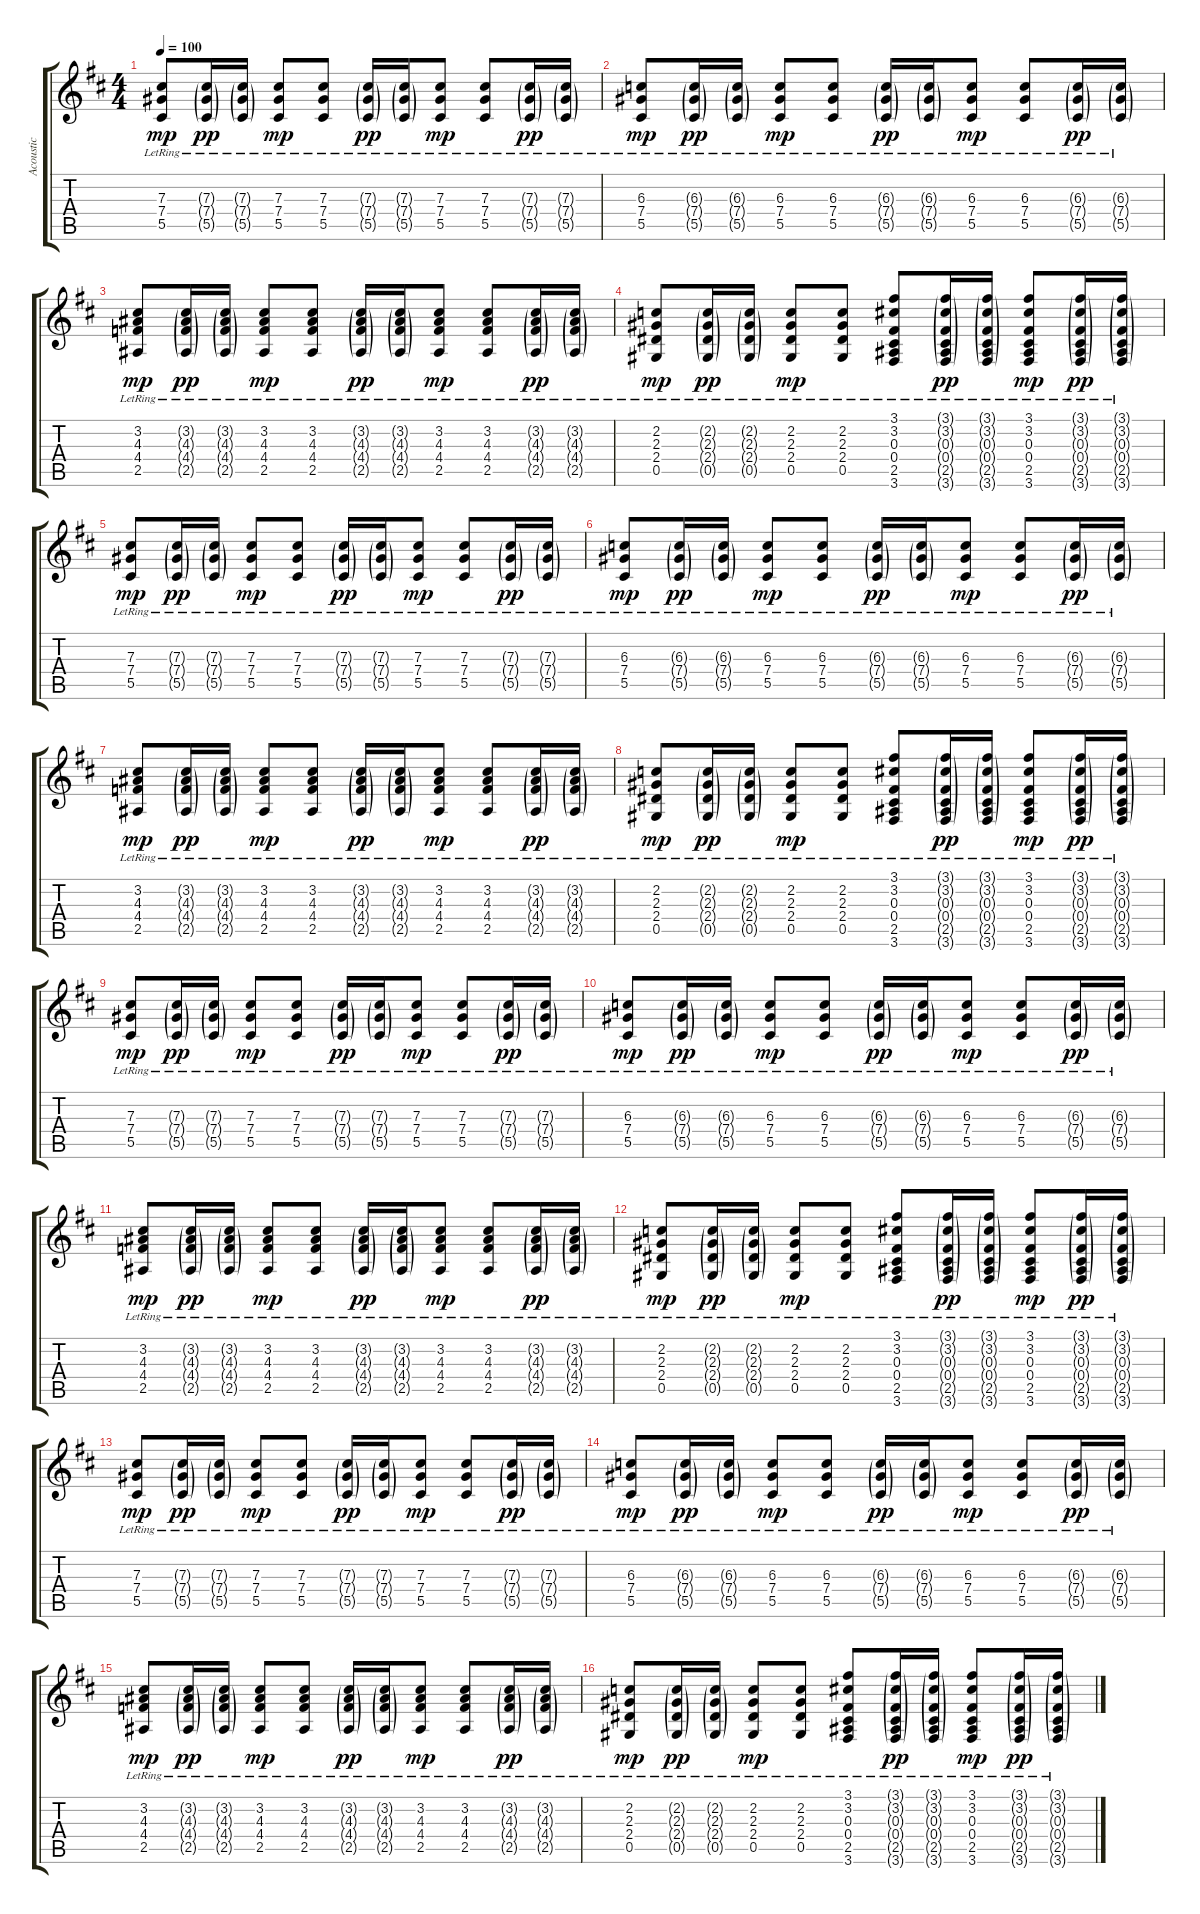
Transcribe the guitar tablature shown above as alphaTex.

\track ("Acoustic" "Acoustic") {mute instrument acousticguitarsteel}
\staff {score tabs}
\tuning (Eb4 Bb3 Gb3 Db3 Ab2 Eb2) {hide}
\ts (4 4)
\tempo 100
\clef g2
\ks d
(7.3{lr} 7.4{lr} 5.5{lr}).8{dy mp} (7.3{g lr} 7.4{g lr} 5.5{g lr}).16{dy pp} (7.3{g lr} 7.4{g lr} 5.5{g lr}).16 (7.3{lr} 7.4{lr} 5.5{lr}).8{dy mp} (7.3{lr} 7.4{lr} 5.5{lr}).8 (7.3{g lr} 7.4{g lr} 5.5{g lr}).16{dy pp} (7.3{g lr} 7.4{g lr} 5.5{g lr}).16 (7.3{lr} 7.4{lr} 5.5{lr}).8{dy mp} (7.3{lr} 7.4{lr} 5.5{lr}).8 (7.3{g lr} 7.4{g lr} 5.5{g lr}).16{dy pp} (7.3{g lr} 7.4{g lr} 5.5{g lr}).16 |
(6.3{lr} 7.4{lr} 5.5{lr}).8{dy mp} (6.3{g lr} 7.4{g lr} 5.5{g lr}).16{dy pp} (6.3{g lr} 7.4{g lr} 5.5{g lr}).16 (6.3{lr} 7.4{lr} 5.5{lr}).8{dy mp} (6.3{lr} 7.4{lr} 5.5{lr}).8 (6.3{g lr} 7.4{g lr} 5.5{g lr}).16{dy pp} (6.3{g lr} 7.4{g lr} 5.5{g lr}).16 (6.3{lr} 7.4{lr} 5.5{lr}).8{dy mp} (6.3{lr} 7.4{lr} 5.5{lr}).8 (6.3{g lr} 7.4{g lr} 5.5{g lr}).16{dy pp} (6.3{g lr} 7.4{g lr} 5.5{g lr}).16 |
(3.2{lr} 4.3{lr} 4.4{lr} 2.5{lr}).8{dy mp} (3.2{g lr} 4.3{g lr} 4.4{g lr} 2.5{g lr}).16{dy pp} (3.2{g lr} 4.3{g lr} 4.4{g lr} 2.5{g lr}).16 (3.2{lr} 4.3{lr} 4.4{lr} 2.5{lr}).8{dy mp} (3.2{lr} 4.3{lr} 4.4{lr} 2.5{lr}).8 (3.2{g lr} 4.3{g lr} 4.4{g lr} 2.5{g lr}).16{dy pp} (3.2{g lr} 4.3{g lr} 4.4{g lr} 2.5{g lr}).16 (3.2{lr} 4.3{lr} 4.4{lr} 2.5{lr}).8{dy mp} (3.2{lr} 4.3{lr} 4.4{lr} 2.5{lr}).8 (3.2{g lr} 4.3{g lr} 4.4{g lr} 2.5{g lr}).16{dy pp} (3.2{g lr} 4.3{g lr} 4.4{g lr} 2.5{g lr}).16 |
(2.2{lr} 2.3{lr} 2.4{lr} 0.5{lr}).8{dy mp} (2.2{g lr} 2.3{g lr} 2.4{g lr} 0.5{g lr}).16{dy pp} (2.2{g lr} 2.3{g lr} 2.4{g lr} 0.5{g lr}).16 (2.2{lr} 2.3{lr} 2.4{lr} 0.5{lr}).8{dy mp} (2.2{lr} 2.3{lr} 2.4{lr} 0.5{lr}).8 (3.1{lr} 3.2{lr} 0.3{lr} 0.4{lr} 2.5{lr} 3.6{lr}).8 (3.1{g lr} 3.2{g lr} 0.3{g lr} 0.4{g lr} 2.5{g lr} 3.6{g lr}).16{dy pp} (3.1{g lr} 3.2{g lr} 0.3{g lr} 0.4{g lr} 2.5{g lr} 3.6{g lr}).16 (3.1{lr} 3.2{lr} 0.3{lr} 0.4{lr} 2.5{lr} 3.6{lr}).8{dy mp} (3.1{g lr} 3.2{g lr} 0.3{g lr} 0.4{g lr} 2.5{g lr} 3.6{g lr}).16{dy pp} (3.1{g lr} 3.2{g lr} 0.3{g lr} 0.4{g lr} 2.5{g lr} 3.6{g lr}).16 |
(7.3{lr} 7.4{lr} 5.5{lr}).8{dy mp} (7.3{g lr} 7.4{g lr} 5.5{g lr}).16{dy pp} (7.3{g lr} 7.4{g lr} 5.5{g lr}).16 (7.3{lr} 7.4{lr} 5.5{lr}).8{dy mp} (7.3{lr} 7.4{lr} 5.5{lr}).8 (7.3{g lr} 7.4{g lr} 5.5{g lr}).16{dy pp} (7.3{g lr} 7.4{g lr} 5.5{g lr}).16 (7.3{lr} 7.4{lr} 5.5{lr}).8{dy mp} (7.3{lr} 7.4{lr} 5.5{lr}).8 (7.3{g lr} 7.4{g lr} 5.5{g lr}).16{dy pp} (7.3{g lr} 7.4{g lr} 5.5{g lr}).16 |
(6.3{lr} 7.4{lr} 5.5{lr}).8{dy mp} (6.3{g lr} 7.4{g lr} 5.5{g lr}).16{dy pp} (6.3{g lr} 7.4{g lr} 5.5{g lr}).16 (6.3{lr} 7.4{lr} 5.5{lr}).8{dy mp} (6.3{lr} 7.4{lr} 5.5{lr}).8 (6.3{g lr} 7.4{g lr} 5.5{g lr}).16{dy pp} (6.3{g lr} 7.4{g lr} 5.5{g lr}).16 (6.3{lr} 7.4{lr} 5.5{lr}).8{dy mp} (6.3{lr} 7.4{lr} 5.5{lr}).8 (6.3{g lr} 7.4{g lr} 5.5{g lr}).16{dy pp} (6.3{g lr} 7.4{g lr} 5.5{g lr}).16 |
(3.2{lr} 4.3{lr} 4.4{lr} 2.5{lr}).8{dy mp} (3.2{g lr} 4.3{g lr} 4.4{g lr} 2.5{g lr}).16{dy pp} (3.2{g lr} 4.3{g lr} 4.4{g lr} 2.5{g lr}).16 (3.2{lr} 4.3{lr} 4.4{lr} 2.5{lr}).8{dy mp} (3.2{lr} 4.3{lr} 4.4{lr} 2.5{lr}).8 (3.2{g lr} 4.3{g lr} 4.4{g lr} 2.5{g lr}).16{dy pp} (3.2{g lr} 4.3{g lr} 4.4{g lr} 2.5{g lr}).16 (3.2{lr} 4.3{lr} 4.4{lr} 2.5{lr}).8{dy mp} (3.2{lr} 4.3{lr} 4.4{lr} 2.5{lr}).8 (3.2{g lr} 4.3{g lr} 4.4{g lr} 2.5{g lr}).16{dy pp} (3.2{g lr} 4.3{g lr} 4.4{g lr} 2.5{g lr}).16 |
(2.2{lr} 2.3{lr} 2.4{lr} 0.5{lr}).8{dy mp} (2.2{g lr} 2.3{g lr} 2.4{g lr} 0.5{g lr}).16{dy pp} (2.2{g lr} 2.3{g lr} 2.4{g lr} 0.5{g lr}).16 (2.2{lr} 2.3{lr} 2.4{lr} 0.5{lr}).8{dy mp} (2.2{lr} 2.3{lr} 2.4{lr} 0.5{lr}).8 (3.1{lr} 3.2{lr} 0.3{lr} 0.4{lr} 2.5{lr} 3.6{lr}).8 (3.1{g lr} 3.2{g lr} 0.3{g lr} 0.4{g lr} 2.5{g lr} 3.6{g lr}).16{dy pp} (3.1{g lr} 3.2{g lr} 0.3{g lr} 0.4{g lr} 2.5{g lr} 3.6{g lr}).16 (3.1{lr} 3.2{lr} 0.3{lr} 0.4{lr} 2.5{lr} 3.6{lr}).8{dy mp} (3.1{g lr} 3.2{g lr} 0.3{g lr} 0.4{g lr} 2.5{g lr} 3.6{g lr}).16{dy pp} (3.1{g lr} 3.2{g lr} 0.3{g lr} 0.4{g lr} 2.5{g lr} 3.6{g lr}).16 |
(7.3{lr} 7.4{lr} 5.5{lr}).8{dy mp} (7.3{g lr} 7.4{g lr} 5.5{g lr}).16{dy pp} (7.3{g lr} 7.4{g lr} 5.5{g lr}).16 (7.3{lr} 7.4{lr} 5.5{lr}).8{dy mp} (7.3{lr} 7.4{lr} 5.5{lr}).8 (7.3{g lr} 7.4{g lr} 5.5{g lr}).16{dy pp} (7.3{g lr} 7.4{g lr} 5.5{g lr}).16 (7.3{lr} 7.4{lr} 5.5{lr}).8{dy mp} (7.3{lr} 7.4{lr} 5.5{lr}).8 (7.3{g lr} 7.4{g lr} 5.5{g lr}).16{dy pp} (7.3{g lr} 7.4{g lr} 5.5{g lr}).16 |
(6.3{lr} 7.4{lr} 5.5{lr}).8{dy mp} (6.3{g lr} 7.4{g lr} 5.5{g lr}).16{dy pp} (6.3{g lr} 7.4{g lr} 5.5{g lr}).16 (6.3{lr} 7.4{lr} 5.5{lr}).8{dy mp} (6.3{lr} 7.4{lr} 5.5{lr}).8 (6.3{g lr} 7.4{g lr} 5.5{g lr}).16{dy pp} (6.3{g lr} 7.4{g lr} 5.5{g lr}).16 (6.3{lr} 7.4{lr} 5.5{lr}).8{dy mp} (6.3{lr} 7.4{lr} 5.5{lr}).8 (6.3{g lr} 7.4{g lr} 5.5{g lr}).16{dy pp} (6.3{g lr} 7.4{g lr} 5.5{g lr}).16 |
(3.2{lr} 4.3{lr} 4.4{lr} 2.5{lr}).8{dy mp} (3.2{g lr} 4.3{g lr} 4.4{g lr} 2.5{g lr}).16{dy pp} (3.2{g lr} 4.3{g lr} 4.4{g lr} 2.5{g lr}).16 (3.2{lr} 4.3{lr} 4.4{lr} 2.5{lr}).8{dy mp} (3.2{lr} 4.3{lr} 4.4{lr} 2.5{lr}).8 (3.2{g lr} 4.3{g lr} 4.4{g lr} 2.5{g lr}).16{dy pp} (3.2{g lr} 4.3{g lr} 4.4{g lr} 2.5{g lr}).16 (3.2{lr} 4.3{lr} 4.4{lr} 2.5{lr}).8{dy mp} (3.2{lr} 4.3{lr} 4.4{lr} 2.5{lr}).8 (3.2{g lr} 4.3{g lr} 4.4{g lr} 2.5{g lr}).16{dy pp} (3.2{g lr} 4.3{g lr} 4.4{g lr} 2.5{g lr}).16 |
(2.2{lr} 2.3{lr} 2.4{lr} 0.5{lr}).8{dy mp} (2.2{g lr} 2.3{g lr} 2.4{g lr} 0.5{g lr}).16{dy pp} (2.2{g lr} 2.3{g lr} 2.4{g lr} 0.5{g lr}).16 (2.2{lr} 2.3{lr} 2.4{lr} 0.5{lr}).8{dy mp} (2.2{lr} 2.3{lr} 2.4{lr} 0.5{lr}).8 (3.1{lr} 3.2{lr} 0.3{lr} 0.4{lr} 2.5{lr} 3.6{lr}).8 (3.1{g lr} 3.2{g lr} 0.3{g lr} 0.4{g lr} 2.5{g lr} 3.6{g lr}).16{dy pp} (3.1{g lr} 3.2{g lr} 0.3{g lr} 0.4{g lr} 2.5{g lr} 3.6{g lr}).16 (3.1{lr} 3.2{lr} 0.3{lr} 0.4{lr} 2.5{lr} 3.6{lr}).8{dy mp} (3.1{g lr} 3.2{g lr} 0.3{g lr} 0.4{g lr} 2.5{g lr} 3.6{g lr}).16{dy pp} (3.1{g lr} 3.2{g lr} 0.3{g lr} 0.4{g lr} 2.5{g lr} 3.6{g lr}).16 |
(7.3{lr} 7.4{lr} 5.5{lr}).8{dy mp} (7.3{g lr} 7.4{g lr} 5.5{g lr}).16{dy pp} (7.3{g lr} 7.4{g lr} 5.5{g lr}).16 (7.3{lr} 7.4{lr} 5.5{lr}).8{dy mp} (7.3{lr} 7.4{lr} 5.5{lr}).8 (7.3{g lr} 7.4{g lr} 5.5{g lr}).16{dy pp} (7.3{g lr} 7.4{g lr} 5.5{g lr}).16 (7.3{lr} 7.4{lr} 5.5{lr}).8{dy mp} (7.3{lr} 7.4{lr} 5.5{lr}).8 (7.3{g lr} 7.4{g lr} 5.5{g lr}).16{dy pp} (7.3{g lr} 7.4{g lr} 5.5{g lr}).16 |
(6.3{lr} 7.4{lr} 5.5{lr}).8{dy mp} (6.3{g lr} 7.4{g lr} 5.5{g lr}).16{dy pp} (6.3{g lr} 7.4{g lr} 5.5{g lr}).16 (6.3{lr} 7.4{lr} 5.5{lr}).8{dy mp} (6.3{lr} 7.4{lr} 5.5{lr}).8 (6.3{g lr} 7.4{g lr} 5.5{g lr}).16{dy pp} (6.3{g lr} 7.4{g lr} 5.5{g lr}).16 (6.3{lr} 7.4{lr} 5.5{lr}).8{dy mp} (6.3{lr} 7.4{lr} 5.5{lr}).8 (6.3{g lr} 7.4{g lr} 5.5{g lr}).16{dy pp} (6.3{g lr} 7.4{g lr} 5.5{g lr}).16 |
(3.2{lr} 4.3{lr} 4.4{lr} 2.5{lr}).8{dy mp} (3.2{g lr} 4.3{g lr} 4.4{g lr} 2.5{g lr}).16{dy pp} (3.2{g lr} 4.3{g lr} 4.4{g lr} 2.5{g lr}).16 (3.2{lr} 4.3{lr} 4.4{lr} 2.5{lr}).8{dy mp} (3.2{lr} 4.3{lr} 4.4{lr} 2.5{lr}).8 (3.2{g lr} 4.3{g lr} 4.4{g lr} 2.5{g lr}).16{dy pp} (3.2{g lr} 4.3{g lr} 4.4{g lr} 2.5{g lr}).16 (3.2{lr} 4.3{lr} 4.4{lr} 2.5{lr}).8{dy mp} (3.2{lr} 4.3{lr} 4.4{lr} 2.5{lr}).8 (3.2{g lr} 4.3{g lr} 4.4{g lr} 2.5{g lr}).16{dy pp} (3.2{g lr} 4.3{g lr} 4.4{g lr} 2.5{g lr}).16 |
(2.2{lr} 2.3{lr} 2.4{lr} 0.5{lr}).8{dy mp} (2.2{g lr} 2.3{g lr} 2.4{g lr} 0.5{g lr}).16{dy pp} (2.2{g lr} 2.3{g lr} 2.4{g lr} 0.5{g lr}).16 (2.2{lr} 2.3{lr} 2.4{lr} 0.5{lr}).8{dy mp} (2.2{lr} 2.3{lr} 2.4{lr} 0.5{lr}).8 (3.1{lr} 3.2{lr} 0.3{lr} 0.4{lr} 2.5{lr} 3.6{lr}).8 (3.1{g lr} 3.2{g lr} 0.3{g lr} 0.4{g lr} 2.5{g lr} 3.6{g lr}).16{dy pp} (3.1{g lr} 3.2{g lr} 0.3{g lr} 0.4{g lr} 2.5{g lr} 3.6{g lr}).16 (3.1{lr} 3.2{lr} 0.3{lr} 0.4{lr} 2.5{lr} 3.6{lr}).8{dy mp} (3.1{g lr} 3.2{g lr} 0.3{g lr} 0.4{g lr} 2.5{g lr} 3.6{g lr}).16{dy pp} (3.1{g lr} 3.2{g lr} 0.3{g lr} 0.4{g lr} 2.5{g lr} 3.6{g lr}).16
